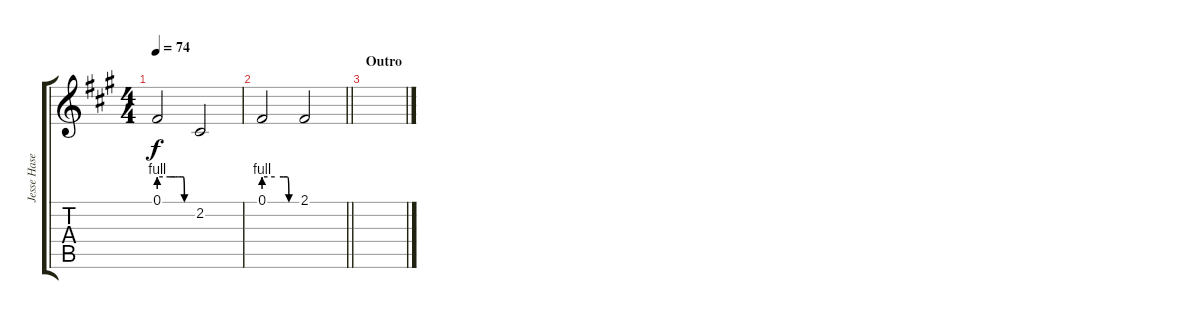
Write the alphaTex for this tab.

\track ("Jesse Hasek (Left)" "Jesse Hase") {instrument clarinet}
\staff {score tabs}
\tuning (E4 B3 G3 D3 A2 E2) {hide}
\ts (4 4)
\tempo 74
\clef g2
\ks f#minor
0.1{be (custom 0 4 20 4 30 4 33 4 36 4 38 4 41 4 44 4 46 0 60 0)}.2{dy f} 2.2.2 |
\barLineRight lightlight
0.1{be (custom 0 4 20 4 36 4 43 4 46 0 60 0)}.2 2.1.2 |
\section ("" "Outro")
